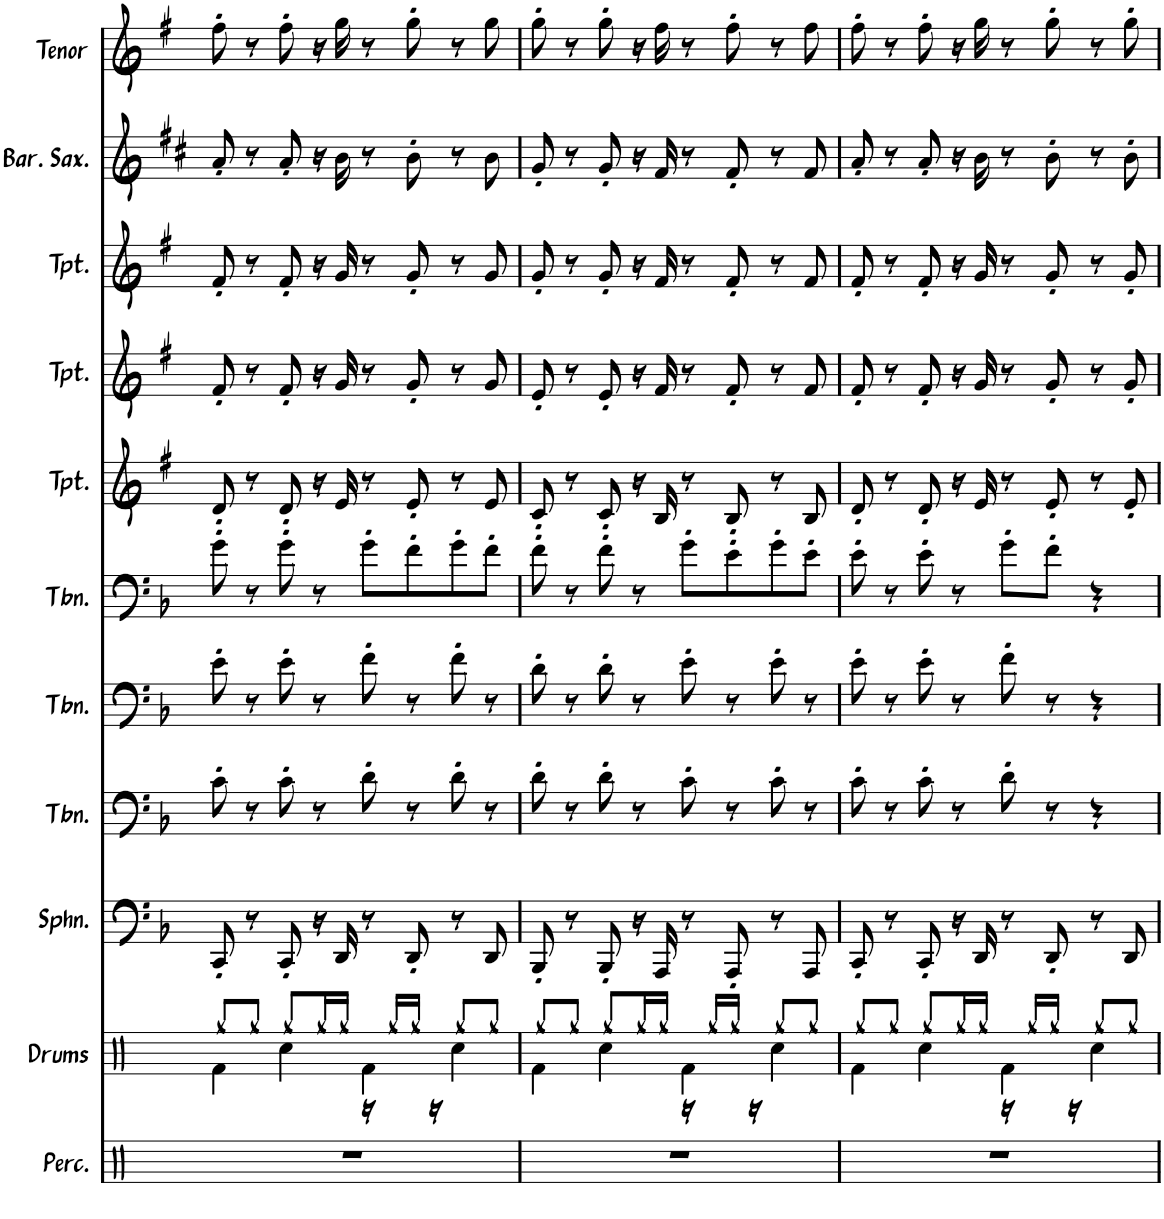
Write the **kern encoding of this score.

**kern	**kern	**kern	**kern	**kern	**kern	**kern	**kern	**kern	**kern	**kern	**kern
*part12	*part11	*part10	*part9	*part8	*part7	*part6	*part5	*part4	*part3	*part2	*part1
*staff12	*staff11	*staff10	*staff9	*staff8	*staff7	*staff6	*staff5	*staff4	*staff3	*staff2	*staff1
*I"Percussion	*I"Drums	*I"Sousaphone	*I"Trombone	*I"Trombone	*I"Trombone	*I"Trumpet	*I"Trumpet	*I"Trumpet	*I"Baritone Saxophone	*I"Tenor Sax	*I"Alto Sax
*I'Perc.	*I'Drums	*I'Sphn.	*I'Tbn.	*I'Tbn.	*I'Tbn.	*I'Tpt.	*I'Tpt.	*I'Tpt.	*I'Bar. Sax.	*I'Tenor	*I'Alto
!!LO:PB:g=z
*clefX	*clefX	*clefF4	*clefF4	*clefF4	*clefF4	*clefG2	*clefG2	*clefG2	*clefG2	*clefG2	*clefG2
*	*	*	*	*	*	*Trd1c2	*Trd1c2	*Trd1c2	*Trd12c21	*Trd8c14	*Trd5c9
*k[]	*k[]	*k[b-]	*k[b-]	*k[b-]	*k[b-]	*k[f#]	*k[f#]	*k[f#]	*k[f#c#]	*k[f#]	*k[f#c#]
*M4/4	*M4/4	*M4/4	*M4/4	*M4/4	*M4/4	*M4/4	*M4/4	*M4/4	*M4/4	*M4/4	*M4/4
=25	=25	=25	=25	=25	=25	=25	=25	=25	=25	=25	=25
*	*^	*	*	*	*	*	*	*	*	*	*
1r	4Rf\	8Rgg/L	8CC'/	8c'\	8e'\	8g'\	8d'/	8f#'/	8f#'/	8a'/	8ff#'\	8cc#'
.	.	8Rgg/J	8r	8r	8r	8r	8r	8r	8r	8r	8r	8r
.	4Rcc\	8Rgg/L	8CC'/	8c'\	8e'\	8g'\	8d'/	8f#'/	8f#'/	8a'/	8ff#'\	8cc#'
.	.	16Rgg/L	16r	8r	8r	8r	16r	16r	16r	16r	16r	16r
.	.	16Rgg/JJ	16DD/	.	.	.	16e/	16g/	16g/	16b\	16gg\	16dd
.	4Rf\	16r	8r	8d'\	8f'\	8g'\L	8r	8r	8r	8r	8r	8r
.	.	16Rgg/LL	.	.	.	.	.	.	.	.	.	.
.	.	16Rgg/JJ	8DD'/	8r	8r	8f'\	8e'/	8g'/	8g'/	8b'\	8gg'\	8dd'
.	.	16r	.	.	.	.	.	.	.	.	.	.
.	4Rcc\	8Rgg/L	8r	8d'\	8f'\	8g'\	8r	8r	8r	8r	8r	8r
.	.	8Rgg/J	8DD/	8r	8r	8f'\J	8e/	8g/	8g/	8b\	8gg\	8dd
=26	=26	=26	=26	=26	=26	=26	=26	=26	=26	=26	=26	=26
1r	4Rf\	8Rgg/L	8BBB-'/	8d'\	8d'\	8f'\	8c'/	8e'/	8g'/	8g'/	8gg'\	8b'
.	.	8Rgg/J	8r	8r	8r	8r	8r	8r	8r	8r	8r	8r
.	4Rcc\	8Rgg/L	8BBB-'/	8d'\	8d'\	8f'\	8c'/	8e'/	8g'/	8g'/	8gg'\	8b'
.	.	16Rgg/L	16r	8r	8r	8r	16r	16r	16r	16r	16r	16r
.	.	16Rgg/JJ	16AAA/	.	.	.	16B/	16f#/	16f#/	16f#/	16ff#\	16cc#
.	4Rf\	16r	8r	8c'\	8e'\	8g'\L	8r	8r	8r	8r	8r	8r
.	.	16Rgg/LL	.	.	.	.	.	.	.	.	.	.
.	.	16Rgg/JJ	8AAA'/	8r	8r	8e'\	8B'/	8f#'/	8f#'/	8f#'/	8ff#'\	8cc#'
.	.	16r	.	.	.	.	.	.	.	.	.	.
.	4Rcc\	8Rgg/L	8r	8c'\	8e'\	8g'\	8r	8r	8r	8r	8r	8r
.	.	8Rgg/J	8AAA/	8r	8r	8e'\J	8B/	8f#/	8f#/	8f#/	8ff#\	8cc#
=27	=27	=27	=27	=27	=27	=27	=27	=27	=27	=27	=27	=27
1r	4Rf\	8Rgg/L	8CC'/	8c'\	8e'\	8e'\	8d'/	8f#'/	8f#'/	8a'/	8ff#'\	8cc#'
.	.	8Rgg/J	8r	8r	8r	8r	8r	8r	8r	8r	8r	8r
.	4Rcc\	8Rgg/L	8CC'/	8c'\	8e'\	8e'\	8d'/	8f#'/	8f#'/	8a'/	8ff#'\	8cc#'
.	.	16Rgg/L	16r	8r	8r	8r	16r	16r	16r	16r	16r	16r
.	.	16Rgg/JJ	16DD/	.	.	.	16e/	16g/	16g/	16b\	16gg\	16dd
.	4Rf\	16r	8r	8d'\	8f'\	8g'\L	8r	8r	8r	8r	8r	8r
.	.	16Rgg/LL	.	.	.	.	.	.	.	.	.	.
.	.	16Rgg/JJ	8DD'/	8r	8r	8f'\J	8e'/	8g'/	8g'/	8b'\	8gg'\	8dd'
.	.	16r	.	.	.	.	.	.	.	.	.	.
.	4Rcc\	8Rgg/L	8r	4r	4r	4r	8r	8r	8r	8r	8r	8r
.	.	8Rgg/J	8DD/	.	.	.	8e'/	8g'/	8g'/	8b'\	8gg'\	8dd'
*	*v	*v	*	*	*	*	*	*	*	*	*	*
=	=	=	=	=	=	=	=	=	=	=	=
*-	*-	*-	*-	*-	*-	*-	*-	*-	*-	*-	*-
